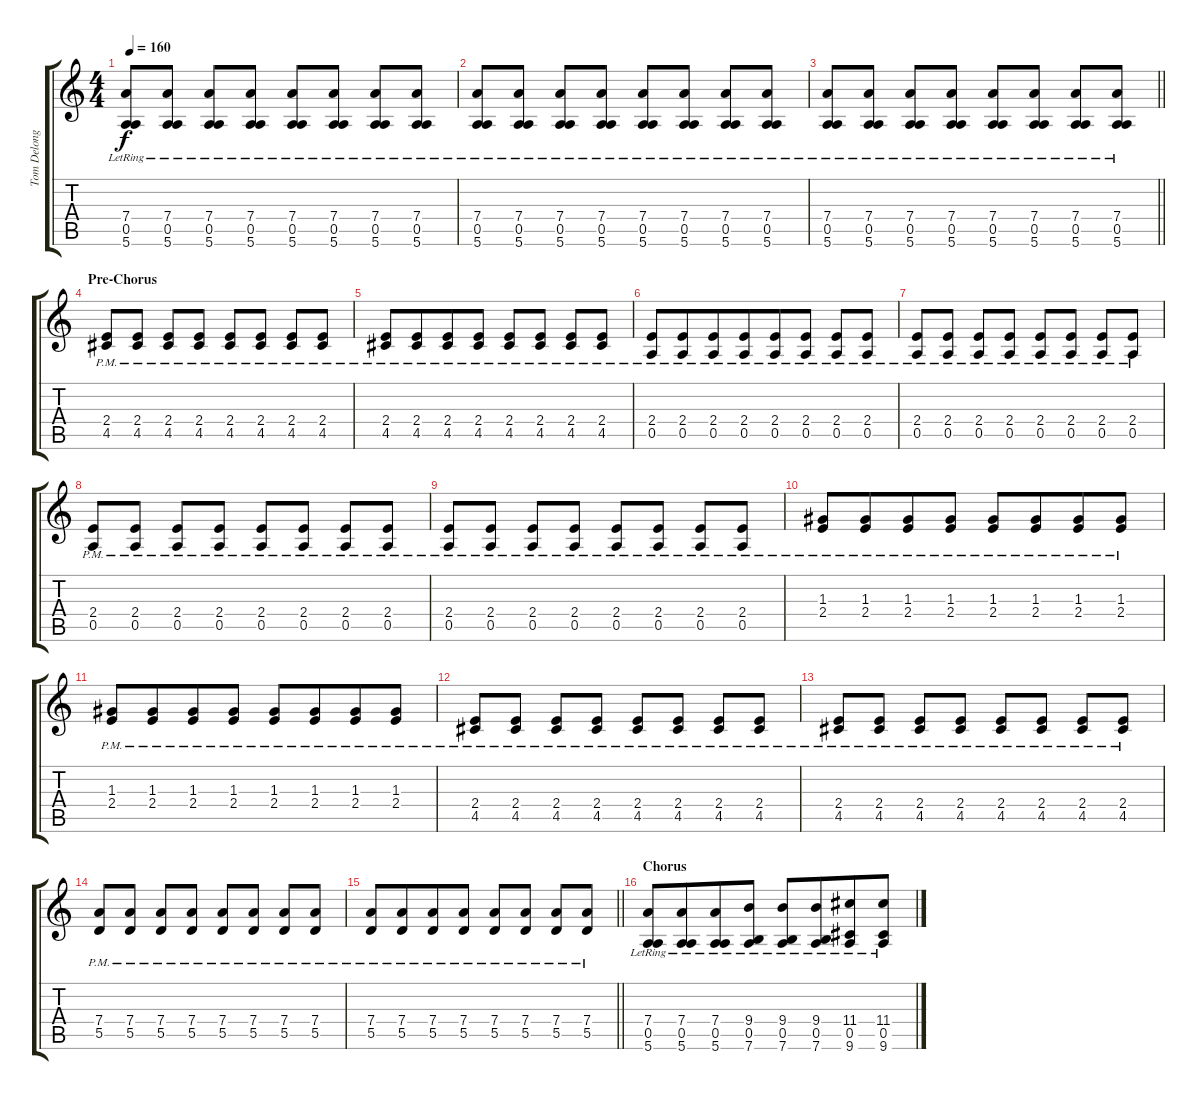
\track ("Tom Delonge - Guitar" "Tom Delong") {instrument distortionguitar}
\staff {score tabs}
\tuning (E4 B3 G3 D3 A2 E2) {hide}
\ts (4 4)
\tempo 160
\clef g2
\ks c
(7.4{lr} 0.5{lr} 5.6{lr}).8{dy f} (7.4{lr} 0.5{lr} 5.6{lr}).8 (7.4{lr} 0.5{lr} 5.6{lr}).8{beam merge} (7.4{lr} 0.5{lr} 5.6{lr}).8 (7.4{lr} 0.5{lr} 5.6{lr}).8 (7.4{lr} 0.5{lr} 5.6{lr}).8 (7.4{lr} 0.5{lr} 5.6{lr}).8 (7.4{lr} 0.5{lr} 5.6{lr}).8 |
(7.4{lr} 0.5{lr} 5.6{lr}).8 (7.4{lr} 0.5{lr} 5.6{lr}).8 (7.4{lr} 0.5{lr} 5.6{lr}).8{beam merge} (7.4{lr} 0.5{lr} 5.6{lr}).8 (7.4{lr} 0.5{lr} 5.6{lr}).8 (7.4{lr} 0.5{lr} 5.6{lr}).8 (7.4{lr} 0.5{lr} 5.6{lr}).8 (7.4{lr} 0.5{lr} 5.6{lr}).8 |
\barLineRight lightlight
(7.4{lr} 0.5{lr} 5.6{lr}).8 (7.4{lr} 0.5{lr} 5.6{lr}).8 (7.4{lr} 0.5{lr} 5.6{lr}).8{beam merge} (7.4{lr} 0.5{lr} 5.6{lr}).8 (7.4{lr} 0.5{lr} 5.6{lr}).8 (7.4{lr} 0.5{lr} 5.6{lr}).8 (7.4{lr} 0.5{lr} 5.6{lr}).8 (7.4{lr} 0.5{lr} 5.6{lr}).8 |
\section ("" "Pre-Chorus")
(2.4{pm} 4.5{pm}).8{beam merge} (2.4{pm} 4.5{pm}).8 (2.4{pm} 4.5{pm}).8{beam merge} (2.4{pm} 4.5{pm}).8 (2.4{pm} 4.5{pm}).8{beam merge} (2.4{pm} 4.5{pm}).8 (2.4{pm} 4.5{pm}).8 (2.4{pm} 4.5{pm}).8 |
(2.4{pm} 4.5{pm}).8 (2.4{pm} 4.5{pm}).8{beam merge} (2.4{pm} 4.5{pm}).8 (2.4{pm} 4.5{pm}).8 (2.4{pm} 4.5{pm}).8 (2.4{pm} 4.5{pm}).8 (2.4{pm} 4.5{pm}).8 (2.4{pm} 4.5{pm}).8 |
(2.4{pm} 0.5{pm}).8{beam merge} (2.4{pm} 0.5{pm}).8{beam merge} (2.4{pm} 0.5{pm}).8 (2.4{pm} 0.5{pm}).8{beam merge} (2.4{pm} 0.5{pm}).8 (2.4{pm} 0.5{pm}).8 (2.4{pm} 0.5{pm}).8 (2.4{pm} 0.5{pm}).8 |
(2.4{pm} 0.5{pm}).8{beam merge} (2.4{pm} 0.5{pm}).8 (2.4{pm} 0.5{pm}).8 (2.4{pm} 0.5{pm}).8 (2.4{pm} 0.5{pm}).8 (2.4{pm} 0.5{pm}).8 (2.4{pm} 0.5{pm}).8 (2.4{pm} 0.5{pm}).8 |
(2.4{pm} 0.5{pm}).8{beam merge} (2.4{pm} 0.5{pm}).8 (2.4{pm} 0.5{pm}).8 (2.4{pm} 0.5{pm}).8 (2.4{pm} 0.5{pm}).8 (2.4{pm} 0.5{pm}).8 (2.4{pm} 0.5{pm}).8 (2.4{pm} 0.5{pm}).8 |
(2.4{pm} 0.5{pm}).8{beam merge} (2.4{pm} 0.5{pm}).8 (2.4{pm} 0.5{pm}).8 (2.4{pm} 0.5{pm}).8 (2.4{pm} 0.5{pm}).8 (2.4{pm} 0.5{pm}).8 (2.4{pm} 0.5{pm}).8 (2.4{pm} 0.5{pm}).8 |
(1.3{pm} 2.4{pm}).8 (1.3{pm} 2.4{pm}).8{beam merge} (1.3{pm} 2.4{pm}).8{beam merge} (1.3{pm} 2.4{pm}).8 (1.3{pm} 2.4{pm}).8 (1.3{pm} 2.4{pm}).8{beam merge} (1.3{pm} 2.4{pm}).8{beam merge} (1.3{pm} 2.4{pm}).8 |
(1.3{pm} 2.4{pm}).8 (1.3{pm} 2.4{pm}).8{beam merge} (1.3{pm} 2.4{pm}).8{beam merge} (1.3{pm} 2.4{pm}).8 (1.3{pm} 2.4{pm}).8 (1.3{pm} 2.4{pm}).8{beam merge} (1.3{pm} 2.4{pm}).8{beam merge} (1.3{pm} 2.4{pm}).8 |
(2.4{pm} 4.5{pm}).8{beam merge} (2.4{pm} 4.5{pm}).8 (2.4{pm} 4.5{pm}).8{beam merge} (2.4{pm} 4.5{pm}).8 (2.4{pm} 4.5{pm}).8{beam merge} (2.4{pm} 4.5{pm}).8 (2.4{pm} 4.5{pm}).8 (2.4{pm} 4.5{pm}).8 |
(2.4{pm} 4.5{pm}).8{beam merge} (2.4{pm} 4.5{pm}).8 (2.4{pm} 4.5{pm}).8{beam merge} (2.4{pm} 4.5{pm}).8 (2.4{pm} 4.5{pm}).8{beam merge} (2.4{pm} 4.5{pm}).8 (2.4{pm} 4.5{pm}).8 (2.4{pm} 4.5{pm}).8 |
(7.4{pm} 5.5{pm}).8{beam merge} (7.4{pm} 5.5{pm}).8 (7.4{pm} 5.5{pm}).8{beam merge} (7.4{pm} 5.5{pm}).8 (7.4{pm} 5.5{pm}).8{beam merge} (7.4{pm} 5.5{pm}).8 (7.4{pm} 5.5{pm}).8 (7.4{pm} 5.5{pm}).8 |
\barLineRight lightlight
(7.4{pm} 5.5{pm}).8 (7.4{pm} 5.5{pm}).8{beam merge} (7.4{pm} 5.5{pm}).8 (7.4{pm} 5.5{pm}).8 (7.4{pm} 5.5{pm}).8 (7.4{pm} 5.5{pm}).8 (7.4{pm} 5.5{pm}).8 (7.4{pm} 5.5{pm}).8 |
\section ("" "Chorus")
(7.4{lr} 0.5{lr} 5.6{lr}).8 (7.4{lr} 0.5{lr} 5.6{lr}).8{beam merge} (7.4{lr} 0.5{lr} 5.6{lr}).8{beam merge} (9.4{lr} 0.5{lr} 7.6{lr}).8 (9.4{lr} 0.5{lr} 7.6{lr}).8 (9.4{lr} 0.5{lr} 7.6{lr}).8{beam merge} (11.4{lr} 0.5{lr} 9.6{lr}).8 (11.4{lr} 0.5{lr} 9.6{lr}).8
